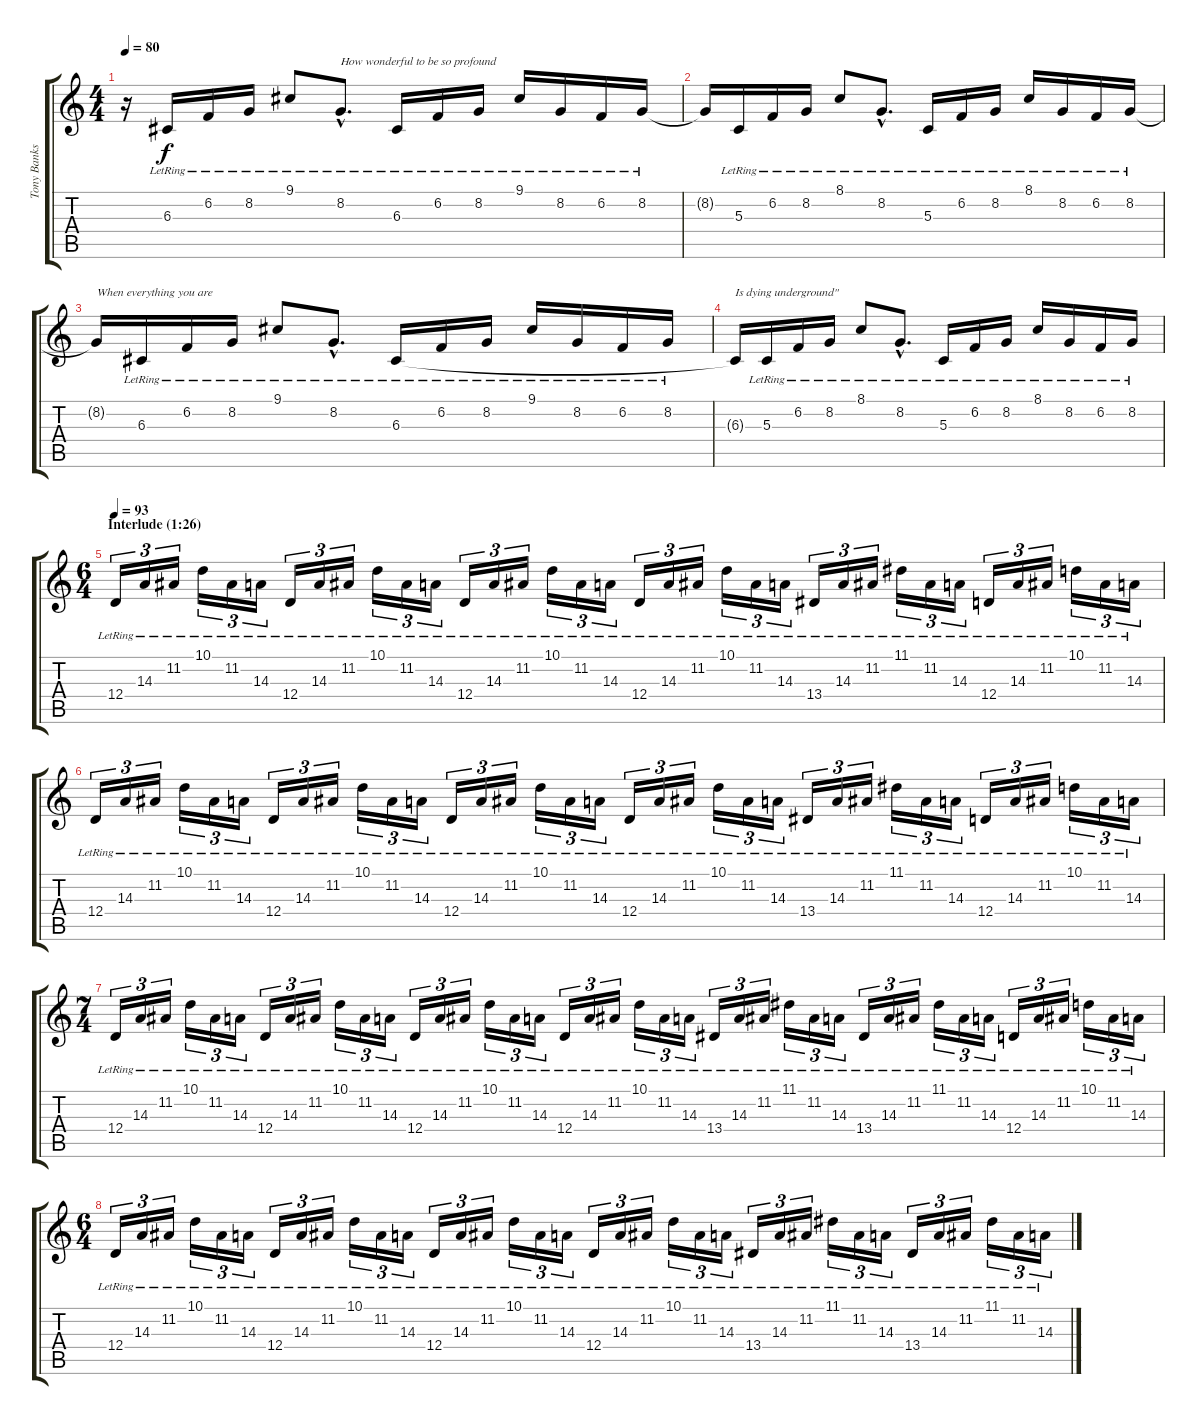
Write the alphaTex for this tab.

\track ("Tony Banks (piano right hand)" "Tony Banks") {instrument brightacousticpiano}
\staff {score tabs}
\tuning (E4 B3 G3 D3 A2 E2) {hide}
\ts (4 4)
\tempo 80
\clef g2
\ks c
r.16{dy f} 6.3{lr}.16 6.2{lr}.16 8.2{lr}.16 9.1{lr}.8 8.2{hac lr}.8{d txt "How wonderful to be so profound"} 6.3{lr}.16 6.2{lr}.16 8.2{lr}.16 9.1{lr}.16 8.2{lr}.16 6.2{lr}.16 8.2{lr}.16 |
8.2{t}.16 5.3{lr}.16 6.2{lr}.16 8.2{lr}.16 8.1{lr}.8 8.2{hac lr}.8{d} 5.3{lr}.16 6.2{lr}.16 8.2{lr}.16 8.1{lr}.16 8.2{lr}.16 6.2{lr}.16 8.2{lr}.16 |
8.2{t}.16{txt "When everything you are"} 6.3{lr}.16 6.2{lr}.16 8.2{lr}.16 9.1{lr}.8 8.2{hac lr}.8{d} 6.3{lr}.16 6.2{lr}.16 8.2{lr}.16 9.1{lr}.16 8.2{lr}.16 6.2{lr}.16 8.2{lr}.16 |
6.3{t}.16{txt "Is dying underground\""} 5.3{lr}.16 6.2{lr}.16 8.2{lr}.16 8.1{lr}.8 8.2{hac lr}.8{d} 5.3{lr}.16 6.2{lr}.16 8.2{lr}.16 8.1{lr}.16 8.2{lr}.16 6.2{lr}.16 8.2{lr}.16 |
\ts (6 4)
\section ("" "Interlude (1:26)")
\tempo 93
12.4{lr}.16{tu (3 2)} 14.3{lr}.16{tu (3 2)} 11.2{lr}.16{tu (3 2)} 10.1{lr}.16{tu (3 2)} 11.2{lr}.16{tu (3 2)} 14.3{lr}.16{tu (3 2)} 12.4{lr}.16{tu (3 2)} 14.3{lr}.16{tu (3 2)} 11.2{lr}.16{tu (3 2)} 10.1{lr}.16{tu (3 2)} 11.2{lr}.16{tu (3 2)} 14.3{lr}.16{tu (3 2)} 12.4{lr}.16{tu (3 2)} 14.3{lr}.16{tu (3 2)} 11.2{lr}.16{tu (3 2)} 10.1{lr}.16{tu (3 2)} 11.2{lr}.16{tu (3 2)} 14.3{lr}.16{tu (3 2)} 12.4{lr}.16{tu (3 2)} 14.3{lr}.16{tu (3 2)} 11.2{lr}.16{tu (3 2)} 10.1{lr}.16{tu (3 2)} 11.2{lr}.16{tu (3 2)} 14.3{lr}.16{tu (3 2)} 13.4{lr}.16{tu (3 2)} 14.3{lr}.16{tu (3 2)} 11.2{lr}.16{tu (3 2)} 11.1{lr}.16{tu (3 2)} 11.2{lr}.16{tu (3 2)} 14.3{lr}.16{tu (3 2)} 12.4{lr}.16{tu (3 2)} 14.3{lr}.16{tu (3 2)} 11.2{lr}.16{tu (3 2)} 10.1{lr}.16{tu (3 2)} 11.2{lr}.16{tu (3 2)} 14.3{lr}.16{tu (3 2)} |
12.4{lr}.16{tu (3 2)} 14.3{lr}.16{tu (3 2)} 11.2{lr}.16{tu (3 2)} 10.1{lr}.16{tu (3 2)} 11.2{lr}.16{tu (3 2)} 14.3{lr}.16{tu (3 2)} 12.4{lr}.16{tu (3 2)} 14.3{lr}.16{tu (3 2)} 11.2{lr}.16{tu (3 2)} 10.1{lr}.16{tu (3 2)} 11.2{lr}.16{tu (3 2)} 14.3{lr}.16{tu (3 2)} 12.4{lr}.16{tu (3 2)} 14.3{lr}.16{tu (3 2)} 11.2{lr}.16{tu (3 2)} 10.1{lr}.16{tu (3 2)} 11.2{lr}.16{tu (3 2)} 14.3{lr}.16{tu (3 2)} 12.4{lr}.16{tu (3 2)} 14.3{lr}.16{tu (3 2)} 11.2{lr}.16{tu (3 2)} 10.1{lr}.16{tu (3 2)} 11.2{lr}.16{tu (3 2)} 14.3{lr}.16{tu (3 2)} 13.4{lr}.16{tu (3 2)} 14.3{lr}.16{tu (3 2)} 11.2{lr}.16{tu (3 2)} 11.1{lr}.16{tu (3 2)} 11.2{lr}.16{tu (3 2)} 14.3{lr}.16{tu (3 2)} 12.4{lr}.16{tu (3 2)} 14.3{lr}.16{tu (3 2)} 11.2{lr}.16{tu (3 2)} 10.1{lr}.16{tu (3 2)} 11.2{lr}.16{tu (3 2)} 14.3{lr}.16{tu (3 2)} |
\ts (7 4)
12.4{lr}.16{tu (3 2)} 14.3{lr}.16{tu (3 2)} 11.2{lr}.16{tu (3 2)} 10.1{lr}.16{tu (3 2)} 11.2{lr}.16{tu (3 2)} 14.3{lr}.16{tu (3 2)} 12.4{lr}.16{tu (3 2)} 14.3{lr}.16{tu (3 2)} 11.2{lr}.16{tu (3 2)} 10.1{lr}.16{tu (3 2)} 11.2{lr}.16{tu (3 2)} 14.3{lr}.16{tu (3 2)} 12.4{lr}.16{tu (3 2)} 14.3{lr}.16{tu (3 2)} 11.2{lr}.16{tu (3 2)} 10.1{lr}.16{tu (3 2)} 11.2{lr}.16{tu (3 2)} 14.3{lr}.16{tu (3 2)} 12.4{lr}.16{tu (3 2)} 14.3{lr}.16{tu (3 2)} 11.2{lr}.16{tu (3 2)} 10.1{lr}.16{tu (3 2)} 11.2{lr}.16{tu (3 2)} 14.3{lr}.16{tu (3 2)} 13.4{lr}.16{tu (3 2)} 14.3{lr}.16{tu (3 2)} 11.2{lr}.16{tu (3 2)} 11.1{lr}.16{tu (3 2)} 11.2{lr}.16{tu (3 2)} 14.3{lr}.16{tu (3 2)} 13.4{lr}.16{tu (3 2)} 14.3{lr}.16{tu (3 2)} 11.2{lr}.16{tu (3 2)} 11.1{lr}.16{tu (3 2)} 11.2{lr}.16{tu (3 2)} 14.3{lr}.16{tu (3 2)} 12.4{lr}.16{tu (3 2)} 14.3{lr}.16{tu (3 2)} 11.2{lr}.16{tu (3 2)} 10.1{lr}.16{tu (3 2)} 11.2{lr}.16{tu (3 2)} 14.3{lr}.16{tu (3 2)} |
\ts (6 4)
12.4{lr}.16{tu (3 2)} 14.3{lr}.16{tu (3 2)} 11.2{lr}.16{tu (3 2)} 10.1{lr}.16{tu (3 2)} 11.2{lr}.16{tu (3 2)} 14.3{lr}.16{tu (3 2)} 12.4{lr}.16{tu (3 2)} 14.3{lr}.16{tu (3 2)} 11.2{lr}.16{tu (3 2)} 10.1{lr}.16{tu (3 2)} 11.2{lr}.16{tu (3 2)} 14.3{lr}.16{tu (3 2)} 12.4{lr}.16{tu (3 2)} 14.3{lr}.16{tu (3 2)} 11.2{lr}.16{tu (3 2)} 10.1{lr}.16{tu (3 2)} 11.2{lr}.16{tu (3 2)} 14.3{lr}.16{tu (3 2)} 12.4{lr}.16{tu (3 2)} 14.3{lr}.16{tu (3 2)} 11.2{lr}.16{tu (3 2)} 10.1{lr}.16{tu (3 2)} 11.2{lr}.16{tu (3 2)} 14.3{lr}.16{tu (3 2)} 13.4{lr}.16{tu (3 2)} 14.3{lr}.16{tu (3 2)} 11.2{lr}.16{tu (3 2)} 11.1{lr}.16{tu (3 2)} 11.2{lr}.16{tu (3 2)} 14.3{lr}.16{tu (3 2)} 13.4{lr}.16{tu (3 2)} 14.3{lr}.16{tu (3 2)} 11.2{lr}.16{tu (3 2)} 11.1{lr}.16{tu (3 2)} 11.2{lr}.16{tu (3 2)} 14.3{lr}.16{tu (3 2)}
